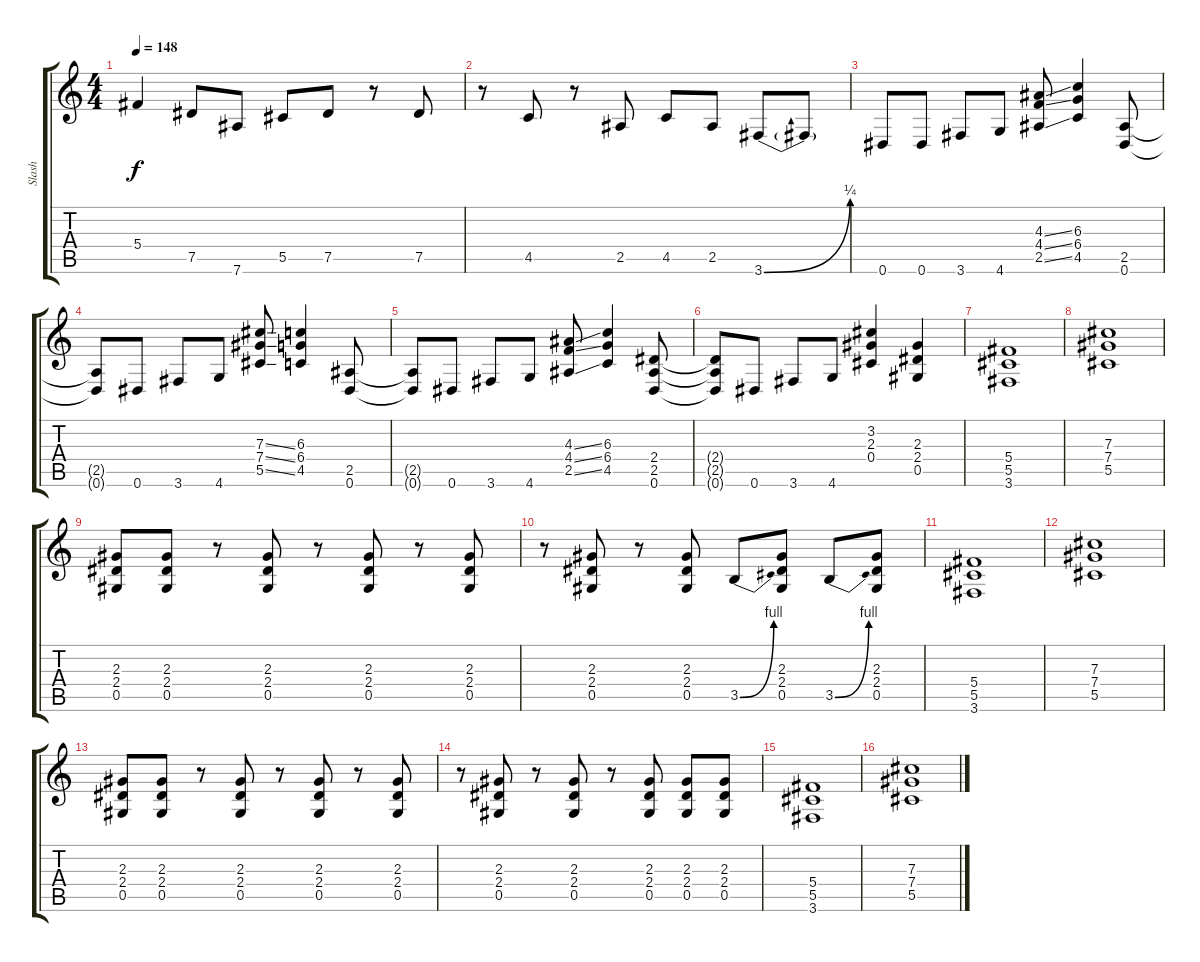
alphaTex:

\track ("Slash" "Slash") {instrument distortionguitar}
\staff {score tabs}
\tuning (Eb4 Bb3 Gb3 Db3 Ab2 Eb2) {hide}
\ts (4 4)
\tempo 148
\clef g2
\ks c
5.4.4{dy f} 7.5.8 7.6.8 5.5.8 7.5.8 r.8 7.5.8 |
r.8 4.5.8 r.8 2.5.8 4.5.8 2.5.8 3.6{be (bend 0 0 60 1)}.8 3.6{t}.8 |
0.6.8 0.6.8 3.6.8 4.6.8 (4.3{ss} 4.4{ss} 2.5{ss}).8 (6.3 6.4 4.5).4 (2.5 0.6).8 |
(2.5{t} 0.6{t}).8 0.6.8 3.6.8 4.6.8 (7.3{ss} 7.4{ss} 5.5{ss}).8 (6.3 6.4 4.5).4 (2.5 0.6).8 |
(2.5{t} 0.6{t}).8 0.6.8 3.6.8 4.6.8 (4.3{ss} 4.4{ss} 2.5{ss}).8 (6.3 6.4 4.5).4 (2.4 2.5 0.6).8 |
(2.4{t} 2.5{t} 0.6{t}).8 0.6.8 3.6.8 4.6.8 (3.2 2.3 0.4).4 (2.3 2.4 0.5).4 |
(5.4 5.5 3.6).1 |
(7.3 7.4 5.5).1 |
(2.3 2.4 0.5).8 (2.3 2.4 0.5).8 r.8 (2.3 2.4 0.5).8 r.8 (2.3 2.4 0.5).8 r.8 (2.3 2.4 0.5).8 |
r.8 (2.3 2.4 0.5).8 r.8 (2.3 2.4 0.5).8 3.5{be (bend 0 0 60 4)}.8 (2.3 2.4 0.5).8 3.5{be (bend 0 0 60 4)}.8 (2.3 2.4 0.5).8 |
(5.4 5.5 3.6).1 |
(7.3 7.4 5.5).1 |
(2.3 2.4 0.5).8 (2.3 2.4 0.5).8 r.8 (2.3 2.4 0.5).8 r.8 (2.3 2.4 0.5).8 r.8 (2.3 2.4 0.5).8 |
r.8 (2.3 2.4 0.5).8 r.8 (2.3 2.4 0.5).8 r.8 (2.3 2.4 0.5).8 (2.3 2.4 0.5).8 (2.3 2.4 0.5).8 |
(5.4 5.5 3.6).1 |
(7.3 7.4 5.5).1
